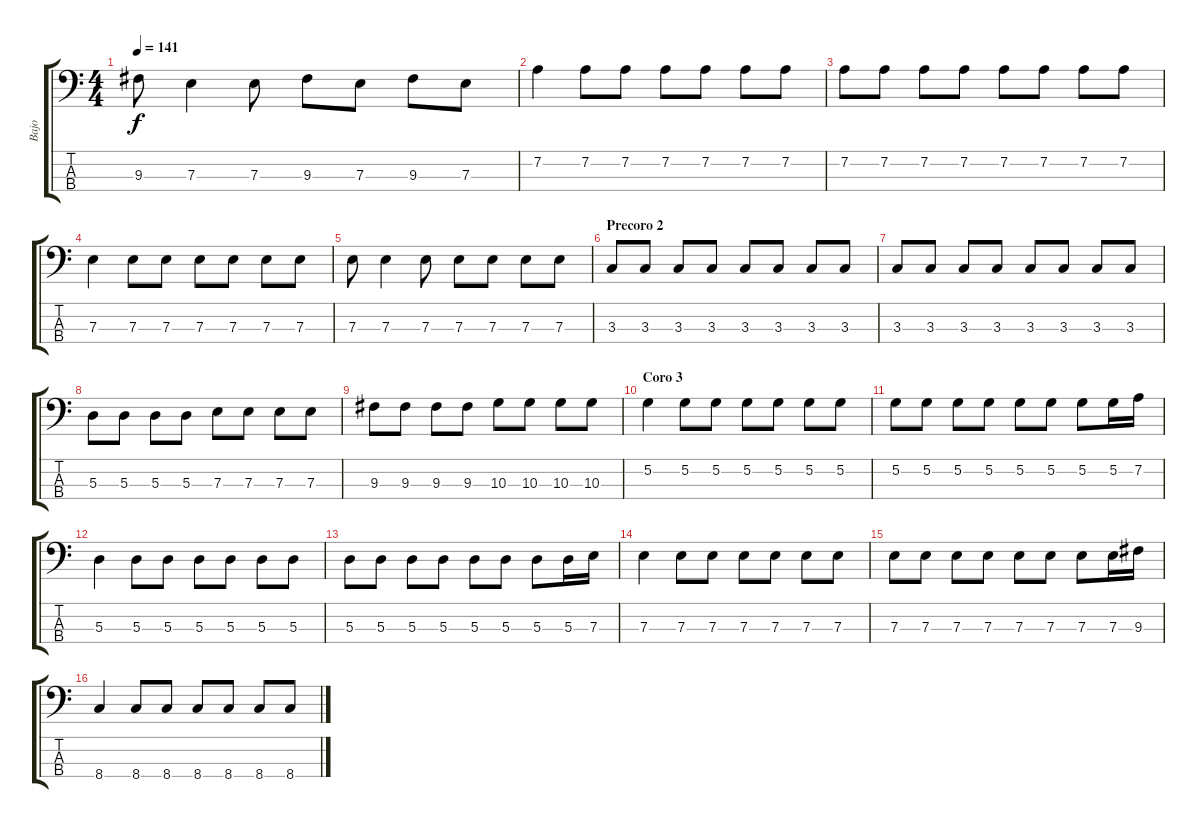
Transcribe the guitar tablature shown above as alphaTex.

\track ("Bajo" "Bajo") {instrument electricbasspick}
\staff {score tabs}
\tuning (G2 D2 A1 E1) {hide}
\ts (4 4)
\tempo 141
\clef f4
\ks c
9.3{t}.8{dy f} 7.3.4 7.3.8 9.3.8 7.3.8 9.3.8 7.3.8 |
7.2.4 7.2.8 7.2.8 7.2.8 7.2.8 7.2.8 7.2.8 |
7.2.8 7.2.8 7.2.8 7.2.8 7.2.8 7.2.8 7.2.8 7.2.8 |
7.3.4 7.3.8 7.3.8 7.3.8 7.3.8 7.3.8 7.3.8 |
7.3.8 7.3.4 7.3.8 7.3.8 7.3.8 7.3.8 7.3.8 |
\section ("" "Precoro 2")
3.3.8 3.3.8 3.3.8 3.3.8 3.3.8 3.3.8 3.3.8 3.3.8 |
3.3.8 3.3.8 3.3.8 3.3.8 3.3.8 3.3.8 3.3.8 3.3.8 |
5.3.8 5.3.8 5.3.8 5.3.8 7.3.8 7.3.8 7.3.8 7.3.8 |
9.3.8 9.3.8 9.3.8 9.3.8 10.3.8 10.3.8 10.3.8 10.3.8 |
\section ("" "Coro 3")
5.2.4 5.2.8 5.2.8 5.2.8 5.2.8 5.2.8 5.2.8 |
5.2.8 5.2.8 5.2.8 5.2.8 5.2.8 5.2.8 5.2.8 5.2.16 7.2.16 |
5.3.4 5.3.8 5.3.8 5.3.8 5.3.8 5.3.8 5.3.8 |
5.3.8 5.3.8 5.3.8 5.3.8 5.3.8 5.3.8 5.3.8 5.3.16 7.3.16 |
7.3.4 7.3.8 7.3.8 7.3.8 7.3.8 7.3.8 7.3.8 |
7.3.8 7.3.8 7.3.8 7.3.8 7.3.8 7.3.8 7.3.8 7.3.16 9.3.16 |
8.4.4 8.4.8 8.4.8 8.4.8 8.4.8 8.4.8 8.4.8
